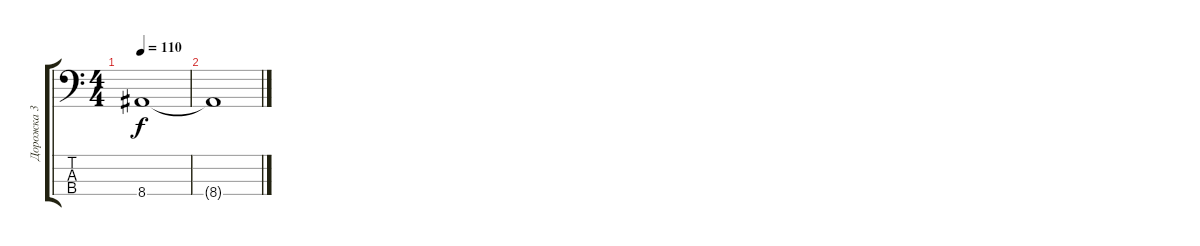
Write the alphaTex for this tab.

\track ("Дорожка 3" "Дорожка 3") {instrument electricbassfinger}
\staff {score tabs}
\tuning (F2 C2 G1 D1) {hide}
\ts (4 4)
\tempo 110
\clef f4
\ks c
8.4.1{dy f} |
8.4{t}.1
